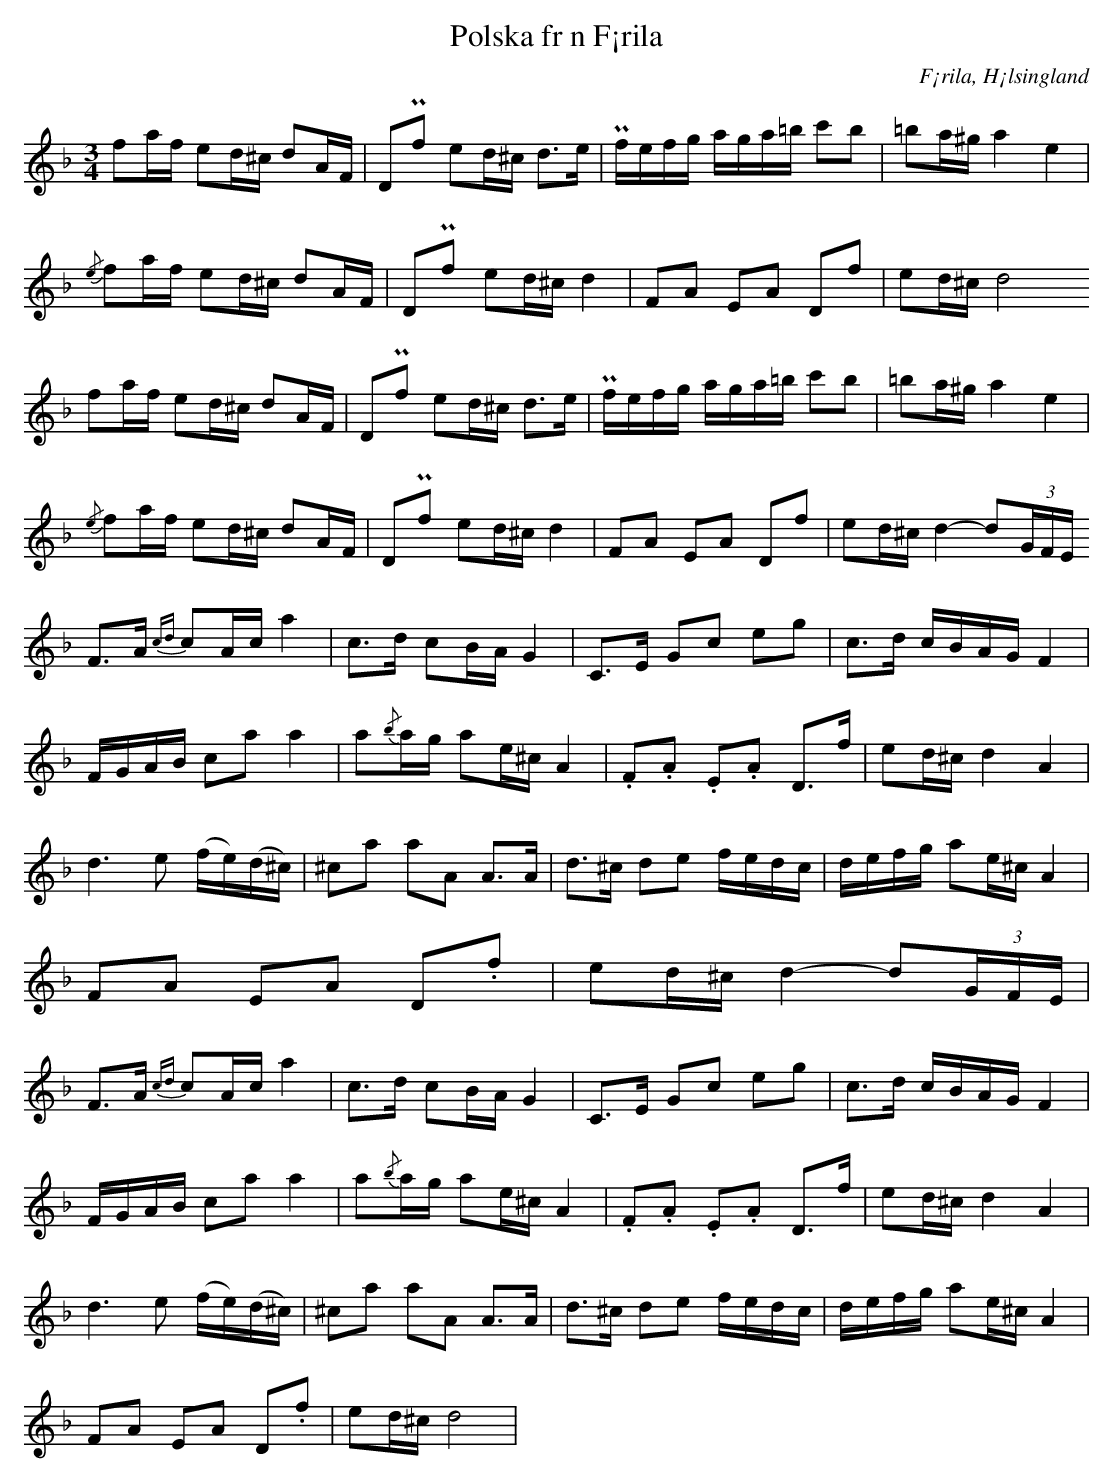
X:1
T: Polska fr n F¡rila
O: F¡rila, H¡lsingland
M: 3/4
L: 1/16
K: Dm
f2af e2d^c d2AF | D2Pf2 e2d^c d2>e2 | Pfefg aga=b c'2b2 | =b2a^g a4 e4 |
{/e}f2af e2d^c d2AF | D2Pf2 e2d^c d4 | F2A2 E2A2 D2f2 | e2d^c d8
f2af e2d^c d2AF | D2Pf2 e2d^c d2>e2 | Pfefg aga=b c'2b2 | =b2a^g a4 e4 |
{/e}f2af e2d^c d2AF | D2Pf2 e2d^c d4 | F2A2 E2A2 D2f2 | e2d^c d4-d2(3GFE
F2>A2 {cd}c2Ac a4 | c2>d2 c2BA G4 | C2>E2 G2c2 e2g2 | c2>d2 cBAG F4 |
FGAB c2a2 a4 | a2{/b}ag a2e^c A4 | .F2.A2 .E2.A2 D2>f2 | e2d^c d4 A4 |
d6e2 (fe)(d^c) | ^c2a2 a2A2 A2>A2 | d2>^c2 d2e2 fedc | defg a2e^c A4 |
F2A2 E2A2 D2.f2 | e2d^c d4-d2(3GFE |
F2>A2 {cd}c2Ac a4 | c2>d2 c2BA G4 | C2>E2 G2c2 e2g2 | c2>d2 cBAG F4 |
FGAB c2a2 a4 | a2{/b}ag a2e^c A4 | .F2.A2 .E2.A2 D2>f2 | e2d^c d4 A4 |
d6e2 (fe)(d^c) | ^c2a2 a2A2 A2>A2 | d2>^c2 d2e2 fedc | defg a2e^c A4 |
F2A2 E2A2 D2.f2 | e2d^c d8 |
